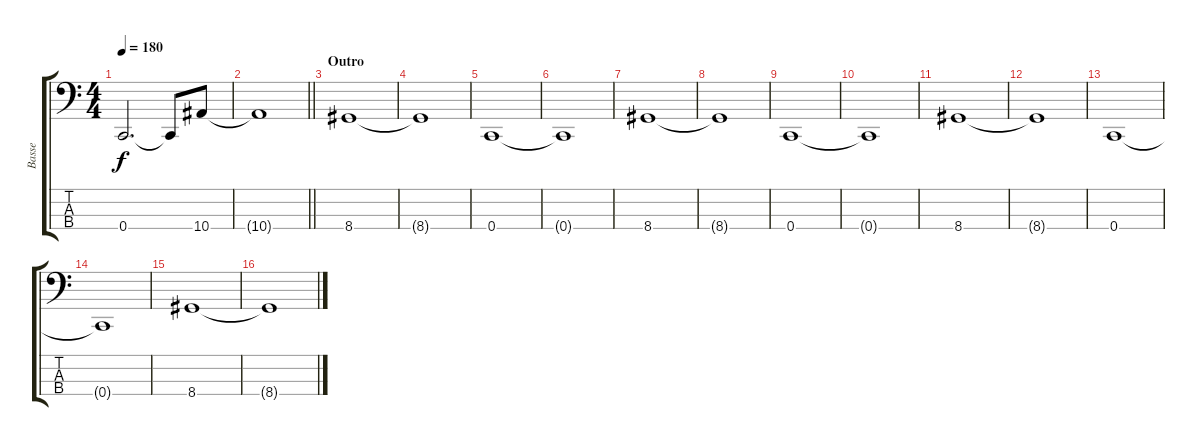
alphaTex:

\track ("Basse" "Basse") {instrument electricbasspick}
\staff {score tabs}
\tuning (F2 C2 G1 C1) {hide}
\ts (4 4)
\tempo 180
\clef f4
\ks c
0.4{t}.2{d dy f} 0.4{t}.8 10.4.8 |
\barLineRight lightlight
10.4{t}.1 |
\section ("" "Outro")
8.4.1 |
8.4{t}.1 |
0.4.1 |
0.4{t}.1 |
8.4.1 |
8.4{t}.1 |
0.4.1 |
0.4{t}.1 |
8.4.1 |
8.4{t}.1 |
0.4.1 |
0.4{t}.1 |
8.4.1 |
8.4{t}.1
